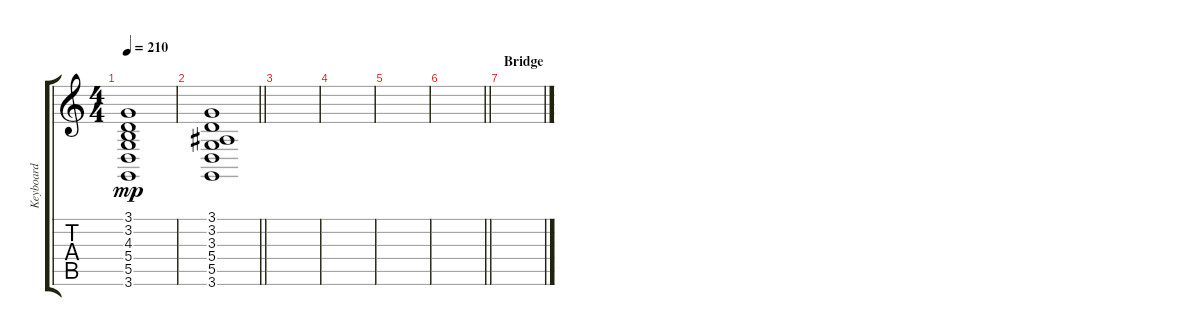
\track ("Keyboard" "Keyboard") {instrument churchorgan}
\staff {score tabs}
\tuning (E4 B3 G3 D3 A2 E2) {hide}
\ts (4 4)
\tempo 210
\clef g2
\ks c
(3.1 3.2 4.3 5.4 5.5 3.6).1{dy mp} |
\barLineRight lightlight
(3.1 3.2 3.3 5.4 5.5 3.6).1 |
|
|
|
\barLineRight lightlight
|
\section ("" "Bridge")
